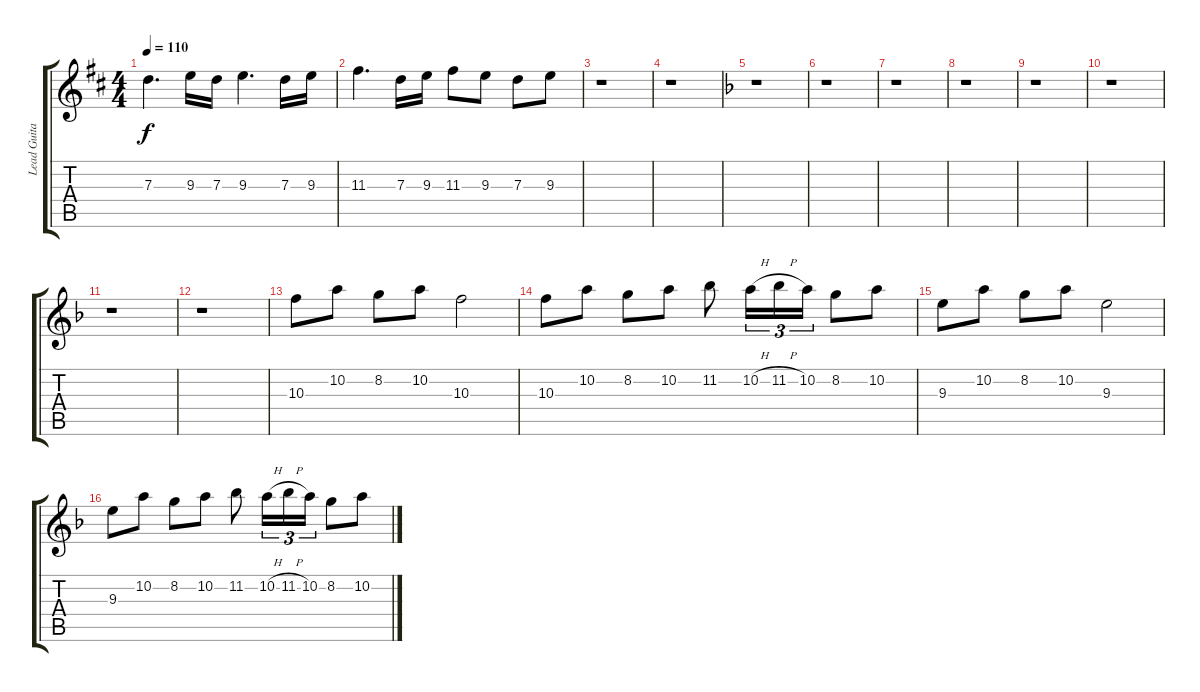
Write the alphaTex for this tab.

\track ("Lead Guitar" "Lead Guita") {instrument distortionguitar}
\staff {score tabs}
\tuning (E4 B3 G3 D3 A2 D2) {hide}
\ts (4 4)
\tempo 110
\clef g2
\ks bminor
7.3.4{d dy f} 9.3.16 7.3.16 9.3.4{d} 7.3.16 9.3.16 |
11.3.4{d} 7.3.16 9.3.16 11.3.8 9.3.8 7.3.8 9.3.8 |
r.1 |
r.1 |
\ks dminor
r.1 |
r.1 |
r.1 |
r.1 |
r.1 |
r.1 |
r.1 |
r.1 |
10.3.8 10.2.8 8.2.8 10.2.8 10.3.2 |
10.3.8 10.2.8 8.2.8 10.2.8 11.2.8 10.2{h}.16{tu (3 2)} 11.2{h}.16{tu (3 2)} 10.2.16{tu (3 2)} 8.2.8 10.2.8 |
9.3.8 10.2.8 8.2.8 10.2.8 9.3.2 |
9.3.8 10.2.8 8.2.8 10.2.8 11.2.8 10.2{h}.16{tu (3 2)} 11.2{h}.16{tu (3 2)} 10.2.16{tu (3 2)} 8.2.8 10.2.8
